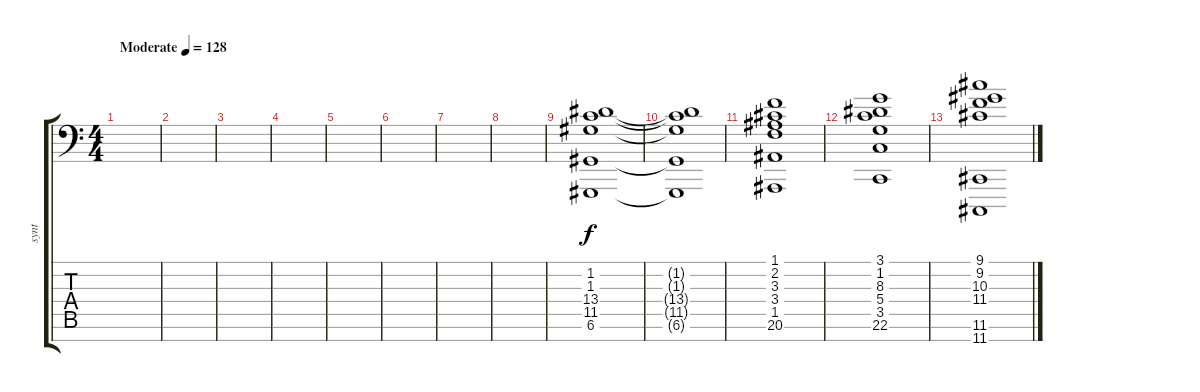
\track ("synt" "synt") {instrument lead8bassandlead}
\staff {score tabs}
\tuning (E4 B3 G3 D3 A1 D1 D0) {hide}
\ts (4 4)
\tempo (128 "Moderate")
\clef f4
\ks c
|
|
|
|
|
|
|
|
(1.2 1.3 13.4 11.5 6.6).1 |
(1.2{t} 1.3{t} 13.4{t} 11.5{t} 6.6{t}).1 |
(1.1 2.2 3.3 3.4 1.5 20.6).1 |
(3.1 1.2 8.3 5.4 3.5 22.6).1 |
(9.1 9.2 10.3 11.4 11.6 11.7).1
